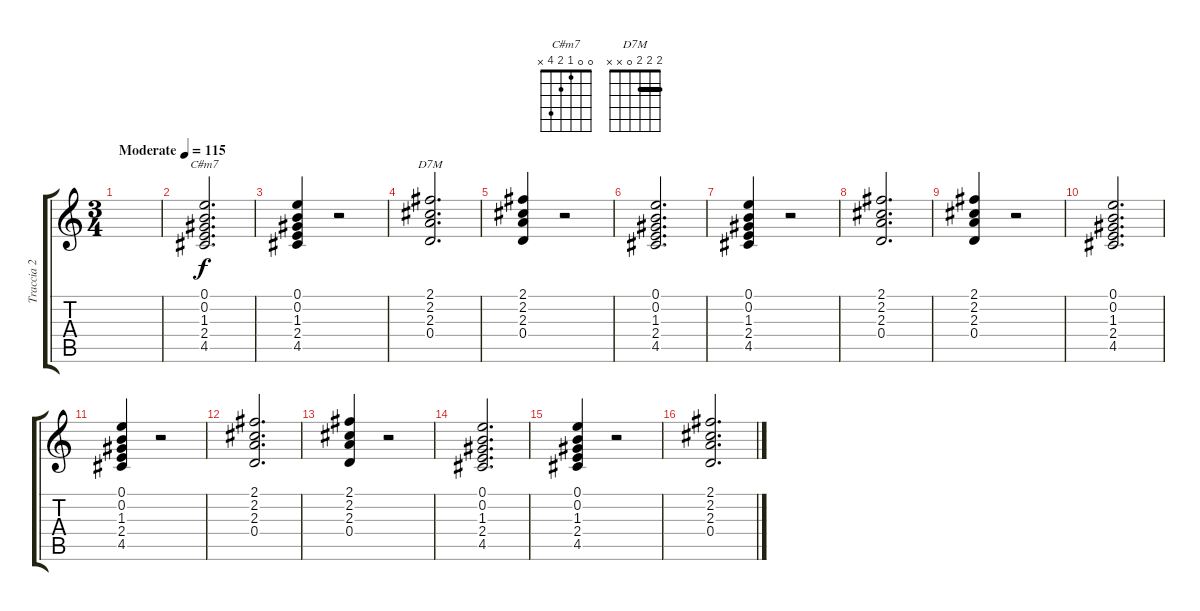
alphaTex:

\track ("Traccia 2" "Traccia 2") {instrument electricguitarclean}
\staff {score tabs}
\tuning (E4 B3 G3 D3 A2 E2) {hide}
\chord ("C#m7" 0 0 1 2 4 x)
\chord ("D7M" 2 2 2 0 x x) {barre 2}
\ts (3 4)
\tempo (115 "Moderate")
\clef g2
\ks c
|
(0.1 0.2 1.3 2.4 4.5).2{d ch "C#m7"} |
(0.1 0.2 1.3 2.4 4.5).4 r.2 |
(2.1 2.2 2.3 0.4).2{d ch "D7M"} |
(2.1 2.2 2.3 0.4).4 r.2 |
(0.1 0.2 1.3 2.4 4.5).2{d} |
(0.1 0.2 1.3 2.4 4.5).4 r.2 |
(2.1 2.2 2.3 0.4).2{d} |
(2.1 2.2 2.3 0.4).4 r.2 |
(0.1 0.2 1.3 2.4 4.5).2{d} |
(0.1 0.2 1.3 2.4 4.5).4 r.2 |
(2.1 2.2 2.3 0.4).2{d} |
(2.1 2.2 2.3 0.4).4 r.2 |
(0.1 0.2 1.3 2.4 4.5).2{d} |
(0.1 0.2 1.3 2.4 4.5).4 r.2 |
(2.1 2.2 2.3 0.4).2{d}
